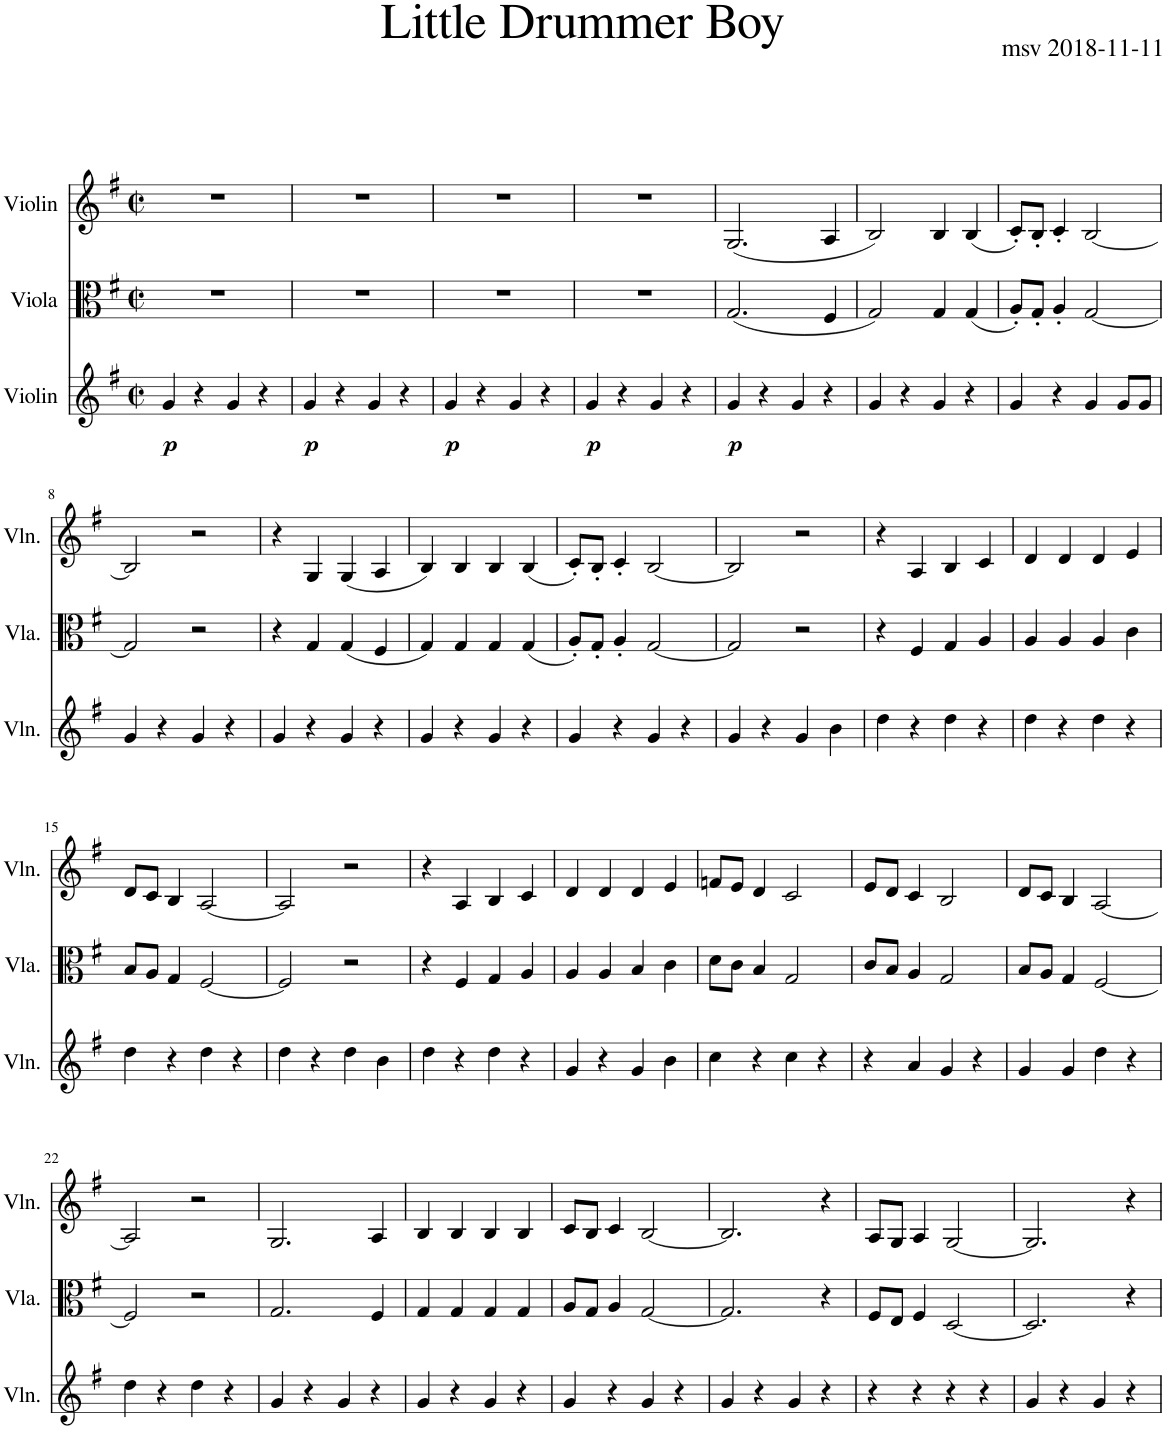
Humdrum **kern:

**kern	**dynam	**kern	**dynam	**kern	**kern
*part4	*part4	*part3	*part3	*part2	*part1
*staff4	*staff4	*staff3	*staff3	*staff2	*staff1
*I"Trombone	*	*I"Violin	*	*I"Viola	*I"Violin
*I'Tbn.	*	*I'Vln.	*	*I'Vla.	*I'Vln.
*stria5	*	*	*	*	*
*clefF4	*	*clefG2	*	*clefC3	*clefG2
*k[f#]	*	*k[f#]	*	*k[f#]	*k[f#]
*M2/2	*	*M2/2	*	*M2/2	*M2/2
*met(c|)	*	*met(c|)	*	*met(c|)	*met(c|)
=1	=1	=1	=1	=1	=1
!	!	!	!LO:DY:b	!	!
1r	.	4g/	p	1r	1r
.	.	4r	.	.	.
.	.	4g/	.	.	.
.	.	4r	.	.	.
=2	=2	=2	=2	=2	=2
!	!	!	!LO:DY:b	!	!
1r	.	4g/	p	1r	1r
.	.	4r	.	.	.
.	.	4g/	.	.	.
.	.	4r	.	.	.
=3	=3	=3	=3	=3	=3
!	!	!	!LO:DY:b	!	!
1r	.	4g/	p	1r	1r
.	.	4r	.	.	.
.	.	4g/	.	.	.
.	.	4r	.	.	.
=4	=4	=4	=4	=4	=4
!	!	!	!LO:DY:b	!	!
1r	.	4g/	p	1r	1r
.	.	4r	.	.	.
.	.	4g/	.	.	.
.	.	4r	.	.	.
=5	=5	=5	=5	=5	=5
!	!LO:DY:b	!	!LO:DY:b	!	!
4GG	p	4g/	p	(2.G/	(2.G/
4r	.	4r	.	.	.
4GG	.	4g/	.	.	.
4r	.	4r	.	4F#/	4A/
=6	=6	=6	=6	=6	=6
4GG	.	4g/	.	2G/)	2B/)
4r	.	4r	.	.	.
4GG	.	4g/	.	4G/	4B/
4r	.	4r	.	(4G/	(4B/
=7	=7	=7	=7	=7	=7
4GG	.	4g/	.	8A'/L)	8c'/L)
.	.	.	.	8G'/J	8B'/J
4r	.	4r	.	4A'/	4c'/
4GG	.	4g/	.	[2G/	[2B/
8GG/L	.	8g/L	.	.	.
8GG/J	.	8g/J	.	.	.
!!LO:LB:g=z
=8	=8	=8	=8	=8	=8
4GG	.	4g/	.	2G/]	2B/]
4r	.	4r	.	.	.
4GG	.	4g/	.	2r	2r
4r	.	4r	.	.	.
=9	=9	=9	=9	=9	=9
4GG	.	4g/	.	4r	4r
4r	.	4r	.	4G/	4G/
4GG	.	4g/	.	(4G/	(4G/
4r	.	4r	.	4F#/	4A/
=10	=10	=10	=10	=10	=10
4GG	.	4g/	.	4G/)	4B/)
4r	.	4r	.	4G/	4B/
4GG	.	4g/	.	4G/	4B/
4r	.	4r	.	(4G/	(4B/
=11	=11	=11	=11	=11	=11
4GG	.	4g/	.	8A'/L)	8c'/L)
.	.	.	.	8G'/J	8B'/J
4r	.	4r	.	4A'/	4c'/
4GG	.	4g/	.	[2G/	[2B/
4r	.	4r	.	.	.
=12	=12	=12	=12	=12	=12
4GG	.	4g/	.	2G/]	2B/]
4r	.	4r	.	.	.
4GG	.	4g/	.	2r	2r
4BB	.	4b\	.	.	.
=13	=13	=13	=13	=13	=13
4D	.	4dd\	.	4r	4r
4r	.	4r	.	4F#/	4A/
4D	.	4dd\	.	4G/	4B/
4r	.	4r	.	4A/	4c/
=14	=14	=14	=14	=14	=14
4D	.	4dd\	.	4A/	4d/
4r	.	4r	.	4A/	4d/
4D	.	4dd\	.	4A/	4d/
4r	.	4r	.	4c\	4e/
!!LO:LB:g=z
=15	=15	=15	=15	=15	=15
4D	.	4dd\	.	8B/L	8d/L
.	.	.	.	8A/J	8c/J
4r	.	4r	.	4G/	4B/
4D	.	4dd\	.	[2F#/	[2A/
4r	.	4r	.	.	.
=16	=16	=16	=16	=16	=16
4D	.	4dd\	.	2F#/]	2A/]
4r	.	4r	.	.	.
4D	.	4dd\	.	2r	2r
4BB	.	4b\	.	.	.
=17	=17	=17	=17	=17	=17
4D	.	4dd\	.	4r	4r
4r	.	4r	.	4F#/	4A/
4D	.	4dd\	.	4G/	4B/
4r	.	4r	.	4A/	4c/
=18	=18	=18	=18	=18	=18
4GG	.	4g/	.	4A/	4d/
4r	.	4r	.	4A/	4d/
4GG	.	4g/	.	4B/	4d/
4BB	.	4b\	.	4c\	4e/
=19	=19	=19	=19	=19	=19
4C	.	4cc\	.	8d\L	8fn/L
.	.	.	.	8c\J	8e/J
4r	.	4r	.	4B/	4d/
4C	.	4cc\	.	2G/	2c/
4r	.	4r	.	.	.
=20	=20	=20	=20	=20	=20
4r	.	4r	.	8c/L	8e/L
.	.	.	.	8B/J	8d/J
4AA	.	4a/	.	4A/	4c/
4GG	.	4g/	.	2G/	2B/
4r	.	4r	.	.	.
=21	=21	=21	=21	=21	=21
4GG	.	4g/	.	8B/L	8d/L
.	.	.	.	8A/J	8c/J
4GG	.	4g/	.	4G/	4B/
4D	.	4dd\	.	[2F#/	[2A/
4r	.	4r	.	.	.
!!LO:LB:g=z
=22	=22	=22	=22	=22	=22
4D	.	4dd\	.	2F#/]	2A/]
4r	.	4r	.	.	.
4D	.	4dd\	.	2r	2r
4r	.	4r	.	.	.
=23	=23	=23	=23	=23	=23
1GG	.	4g/	.	2.G/	2.G/
.	.	4r	.	.	.
.	.	4g/	.	.	.
.	.	4r	.	4F#/	4A/
=24	=24	=24	=24	=24	=24
1GG	.	4g/	.	4G/	4B/
.	.	4r	.	4G/	4B/
.	.	4g/	.	4G/	4B/
.	.	4r	.	4G/	4B/
=25	=25	=25	=25	=25	=25
1GG	.	4g/	.	8A/L	8c/L
.	.	.	.	8G/J	8B/J
.	.	4r	.	4A/	4c/
.	.	4g/	.	[2G/	[2B/
.	.	4r	.	.	.
=26	=26	=26	=26	=26	=26
1GG	.	4g/	.	2.G/]	2.B/]
.	.	4r	.	.	.
.	.	4g/	.	.	.
.	.	4r	.	4r	4r
=27	=27	=27	=27	=27	=27
4r	.	4r	.	8F#/L	8A/L
.	.	.	.	8E/J	8G/J
4r	.	4r	.	4F#/	4A/
4r	.	4r	.	[2D/	[2G/
4r	.	4r	.	.	.
=28	=28	=28	=28	=28	=28
4GG	.	4g/	.	2.D/]	2.G/]
4r	.	4r	.	.	.
4GG	.	4g/	.	.	.
4r	.	4r	.	4r	4r
=	=	=	=	=	=
*-	*-	*-	*-	*-	*-
